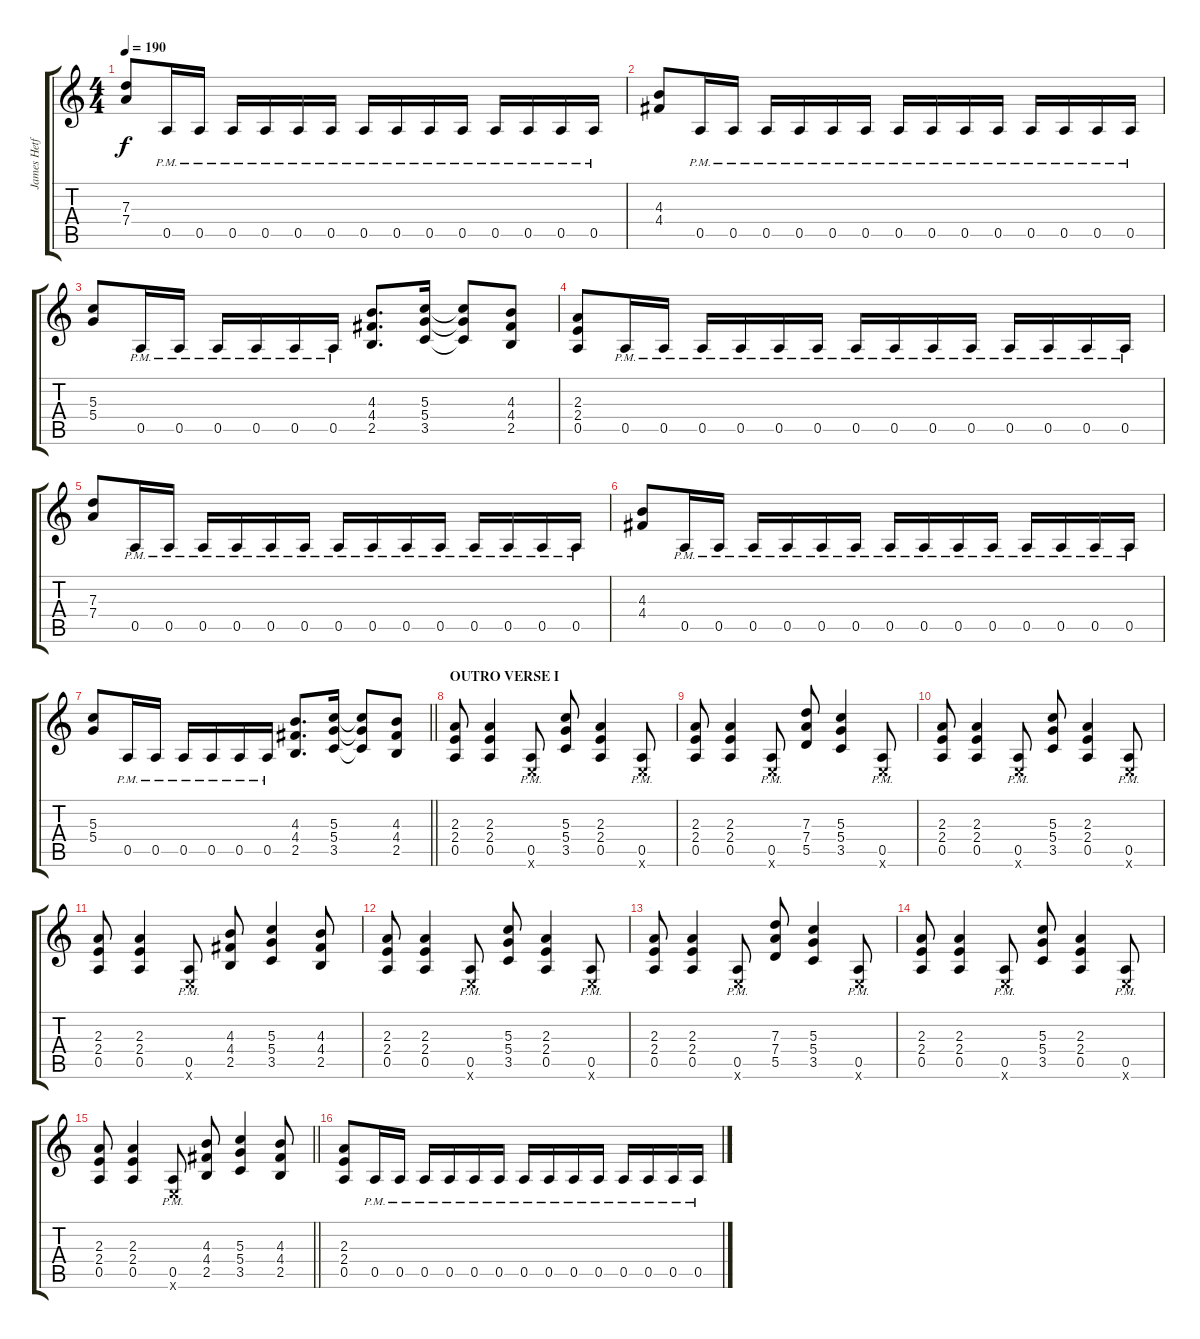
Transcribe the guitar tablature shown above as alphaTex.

\track ("James Hetfield - rhythm guitar" "James Hetf") {instrument distortionguitar}
\staff {score tabs}
\tuning (E4 B3 G3 D3 A2 E2) {hide}
\ts (4 4)
\tempo 190
\clef g2
\ks c
(7.3 7.4).8{dy f} 0.5{pm}.16 0.5{pm}.16 0.5{pm}.16 0.5{pm}.16 0.5{pm}.16 0.5{pm}.16 0.5{pm}.16 0.5{pm}.16 0.5{pm}.16 0.5{pm}.16 0.5{pm}.16 0.5{pm}.16 0.5{pm}.16 0.5{pm}.16 |
(4.3 4.4).8 0.5{pm}.16 0.5{pm}.16 0.5{pm}.16 0.5{pm}.16 0.5{pm}.16 0.5{pm}.16 0.5{pm}.16 0.5{pm}.16 0.5{pm}.16 0.5{pm}.16 0.5{pm}.16 0.5{pm}.16 0.5{pm}.16 0.5{pm}.16 |
(5.3 5.4).8 0.5{pm}.16 0.5{pm}.16 0.5{pm}.16 0.5{pm}.16 0.5{pm}.16 0.5{pm}.16 (4.3 4.4 2.5).8{d} (5.3 5.4 3.5).16 (5.3{t} 5.4{t} 3.5{t}).8 (4.3 4.4 2.5).8 |
(2.3 2.4 0.5).8 0.5{pm}.16 0.5{pm}.16 0.5{pm}.16 0.5{pm}.16 0.5{pm}.16 0.5{pm}.16 0.5{pm}.16 0.5{pm}.16 0.5{pm}.16 0.5{pm}.16 0.5{pm}.16 0.5{pm}.16 0.5{pm}.16 0.5{pm}.16 |
(7.3 7.4).8 0.5{pm}.16 0.5{pm}.16 0.5{pm}.16 0.5{pm}.16 0.5{pm}.16 0.5{pm}.16 0.5{pm}.16 0.5{pm}.16 0.5{pm}.16 0.5{pm}.16 0.5{pm}.16 0.5{pm}.16 0.5{pm}.16 0.5{pm}.16 |
(4.3 4.4).8 0.5{pm}.16 0.5{pm}.16 0.5{pm}.16 0.5{pm}.16 0.5{pm}.16 0.5{pm}.16 0.5{pm}.16 0.5{pm}.16 0.5{pm}.16 0.5{pm}.16 0.5{pm}.16 0.5{pm}.16 0.5{pm}.16 0.5{pm}.16 |
\barLineRight lightlight
(5.3 5.4).8 0.5{pm}.16 0.5{pm}.16 0.5{pm}.16 0.5{pm}.16 0.5{pm}.16 0.5{pm}.16 (4.3 4.4 2.5).8{d} (5.3 5.4 3.5).16 (5.3{t} 5.4{t} 3.5{t}).8 (4.3 4.4 2.5).8 |
\section ("" "OUTRO VERSE I")
(2.3 2.4 0.5).8 (2.3 2.4 0.5).4 (0.5{pm} 0.6{x}).8 (5.3 5.4 3.5).8 (2.3 2.4 0.5).4 (0.5{pm} 0.6{x}).8 |
(2.3 2.4 0.5).8 (2.3 2.4 0.5).4 (0.5{pm} 0.6{x}).8 (7.3 7.4 5.5).8 (5.3 5.4 3.5).4 (0.5{pm} 0.6{x}).8 |
(2.3 2.4 0.5).8 (2.3 2.4 0.5).4 (0.5{pm} 0.6{x}).8 (5.3 5.4 3.5).8 (2.3 2.4 0.5).4 (0.5{pm} 0.6{x}).8 |
(2.3 2.4 0.5).8 (2.3 2.4 0.5).4 (0.5{pm} 0.6{x}).8 (4.3 4.4 2.5).8 (5.3 5.4 3.5).4 (4.3 4.4 2.5).8 |
(2.3 2.4 0.5).8 (2.3 2.4 0.5).4 (0.5{pm} 0.6{x}).8 (5.3 5.4 3.5).8 (2.3 2.4 0.5).4 (0.5{pm} 0.6{x}).8 |
(2.3 2.4 0.5).8 (2.3 2.4 0.5).4 (0.5{pm} 0.6{x}).8 (7.3 7.4 5.5).8 (5.3 5.4 3.5).4 (0.5{pm} 0.6{x}).8 |
(2.3 2.4 0.5).8 (2.3 2.4 0.5).4 (0.5{pm} 0.6{x}).8 (5.3 5.4 3.5).8 (2.3 2.4 0.5).4 (0.5{pm} 0.6{x}).8 |
\barLineRight lightlight
(2.3 2.4 0.5).8 (2.3 2.4 0.5).4 (0.5{pm} 0.6{x}).8 (4.3 4.4 2.5).8 (5.3 5.4 3.5).4 (4.3 4.4 2.5).8 |
\section ("" "")
(2.3 2.4 0.5).8 0.5{pm}.16 0.5{pm}.16 0.5{pm}.16 0.5{pm}.16 0.5{pm}.16 0.5{pm}.16 0.5{pm}.16 0.5{pm}.16 0.5{pm}.16 0.5{pm}.16 0.5{pm}.16 0.5{pm}.16 0.5{pm}.16 0.5{pm}.16
